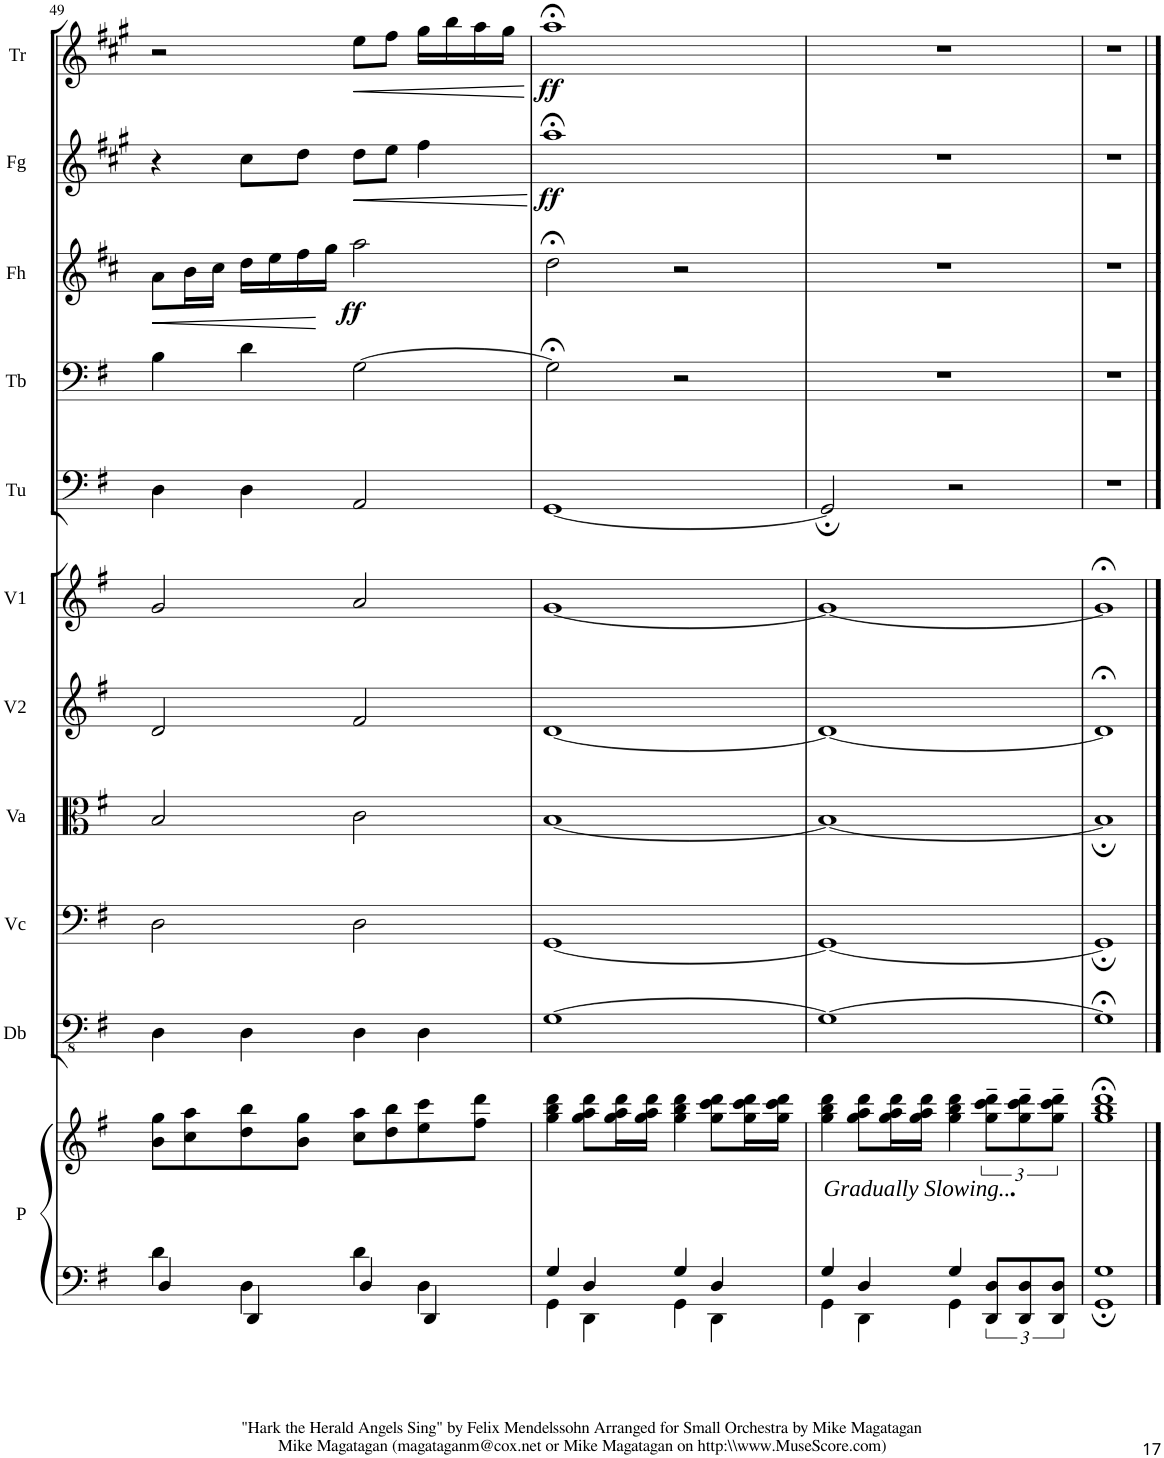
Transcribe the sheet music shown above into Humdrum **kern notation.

**kern	**kern	**kern	**kern	**kern	**kern	**kern	**kern	**kern	**kern	**dynam	**kern	**dynam	**kern	**dynam
*part11	*part11	*part10	*part9	*part8	*part7	*part6	*part5	*part4	*part3	*part3	*part2	*part2	*part1	*part1
*staff12	*staff11	*staff10	*staff9	*staff8	*staff7	*staff6	*staff5	*staff4	*staff3	*staff3	*staff2	*staff2	*staff1	*staff1
*I"Piano	*	*I"Bass	*I"Cello	*I"Viola	*I"Violin 2	*I"Violin 1	*I"F Tuba	*I"Trombone	*I"French Horn	*	*I"Flugelhorn	*	*I"Bb Trumpet	*
*I'P	*	*	*	*I'Va	*I'V2	*I'V1	*I'Tu	*I'Tb	*I'Fh	*	*I'Fg	*	*I'Tr	*
!!LO:PB:g=z
*clefF4	*clefG2	*clefFv4	*clefF4	*clefC3	*clefG2	*clefG2	*clefF4	*clefF4	*clefG2	*	*clefG2	*	*clefG2	*
*	*	*	*	*	*	*	*	*	*Trd4c7	*	*Trd1c2	*	*Trd1c2	*
*k[f#]	*k[f#]	*k[f#]	*k[f#]	*k[f#]	*k[f#]	*k[f#]	*k[f#]	*k[f#]	*k[f#c#]	*	*k[f#c#g#]	*	*k[f#c#g#]	*
*M4/4	*M4/4	*M4/4	*M4/4	*M4/4	*M4/4	*M4/4	*M4/4	*M4/4	*M4/4	*	*M4/4	*	*M4/4	*
*met(c)	*met(c)	*met(c)	*met(c)	*met(c)	*met(c)	*met(c)	*met(c)	*met(c)	*met(c)	*	*met(c)	*	*met(c)	*
=49	=49	=49	=49	=49	=49	=49	=49	=49	=49	=49	=49	=49	=49	=49
*^	*	*	*	*	*	*	*	*	*	*	*	*	*	*
!	!	!	!	!	!	!	!	!	!	!	!LO:HP:b	!	!	!	!
4D/	4d\	8b\ 8gg\L	4DD\	2D\	2B/	2d/	2g/	4D\	4B\	8a\L	<	4r	.	2r	.
.	.	8cc\ 8aa\	.	.	.	.	.	.	.	16b\L	.	.	.	.	.
.	.	.	.	.	.	.	.	.	.	16cc#\JJ	.	.	.	.	.
4DD/	4D\	8dd\ 8bb\	4DD\	.	.	.	.	4D\	4d\	16dd\LL	.	8cc#\L	.	.	.
.	.	.	.	.	.	.	.	.	.	16ee\	.	.	.	.	.
.	.	8b\ 8gg\J	.	.	.	.	.	.	.	16ff#\	.	8dd\J	.	.	.
.	.	.	.	.	.	.	.	.	.	16gg\JJ	[	.	.	.	.
!	!	!	!	!	!	!	!	!	!	!	!LO:DY:b	!	!LO:HP:b	!	!LO:HP:b
4D/	4d\	8cc\ 8aa\L	4DD\	2D\	2c\	2f#/	2a/	2AA/	[2G\	2aa\	ff	8dd\L	<	8ee\L	<
.	.	8dd\ 8bb\	.	.	.	.	.	.	.	.	.	8ee\J	.	8ff#\J	.
4DD/	4D\	8ee\ 8ccc\	4DD\	.	.	.	.	.	.	.	.	4ff#\	.	16gg#\LL	.
.	.	.	.	.	.	.	.	.	.	.	.	.	.	16bb\	.
.	.	8ff#\ 8ddd\J	.	.	.	.	.	.	.	.	.	.	.	16aa\	.
.	.	.	.	.	.	.	.	.	.	.	.	.	.	16gg#\JJ	.
*v	*v	*	*	*	*	*	*	*	*	*	*	*	*	*	*
.	.	.	.	.	.	.	.	.	.	.	.	[	.	[
=50	=50	=50	=50	=50	=50	=50	=50	=50	=50	=50	=50	=50	=50	=50
*^	*	*	*	*	*	*	*	*	*	*	*	*	*	*
!	!	!	!	!	!	!	!	!	!	!	!	!	!LO:DY:b	!	!LO:DY:b
4G/	4GG\	4gg\ 4bb\ 4ddd\	[1GG	[1GG	[1B	[1d	[1g	[1GG	2G;<\]	2dd;<\	.	1aa;<	ff	1aa;<	ff
4D/	4DD\	8gg\ 8aa\ 8ddd\L	.	.	.	.	.	.	.	.	.	.	.	.	.
.	.	16gg\ 16aa\ 16ddd\L	.	.	.	.	.	.	.	.	.	.	.	.	.
.	.	16gg\ 16aa\ 16ddd\JJ	.	.	.	.	.	.	.	.	.	.	.	.	.
4G/	4GG\	4gg\ 4bb\ 4ddd\	.	.	.	.	.	.	2r	2r	.	.	.	.	.
4D/	4DD\	8gg\ 8ccc\ 8ddd\L	.	.	.	.	.	.	.	.	.	.	.	.	.
.	.	16gg\ 16ccc\ 16ddd\L	.	.	.	.	.	.	.	.	.	.	.	.	.
.	.	16gg\ 16ccc\ 16ddd\JJ	.	.	.	.	.	.	.	.	.	.	.	.	.
=51	=51	=51	=51	=51	=51	=51	=51	=51	=51	=51	=51	=51	=51	=51	=51
!LO:TX:a:i:t=Gradually Slowing..	!	!	!	!	!	!	!	!	!	!	!	!	!	!	!
!LO:TX:a:B:t=.	!	!	!	!	!	!	!	!	!	!	!	!	!	!	!
4G/	4GG\	4gg\ 4bb\ 4ddd\	1GG_	1GG_	1B_	1d_	1g_	2GG;/]	1r	1r	.	1r	.	1r	.
4D/	4DD\	8gg\ 8aa\ 8ddd\L	.	.	.	.	.	.	.	.	.	.	.	.	.
.	.	16gg\ 16aa\ 16ddd\L	.	.	.	.	.	.	.	.	.	.	.	.	.
.	.	16gg\ 16aa\ 16ddd\JJ	.	.	.	.	.	.	.	.	.	.	.	.	.
4G/	4GG\	4gg\ 4bb\ 4ddd\	.	.	.	.	.	2r	.	.	.	.	.	.	.
12DD/ 12D/L	4ryy	12gg\~ 12ccc\~ 12ddd\~L	.	.	.	.	.	.	.	.	.	.	.	.	.
12DD/ 12D/	.	12gg\~ 12ccc\~ 12ddd\~	.	.	.	.	.	.	.	.	.	.	.	.	.
12DD/ 12D/J	.	12gg\~ 12ccc\~ 12ddd\~J	.	.	.	.	.	.	.	.	.	.	.	.	.
*v	*v	*	*	*	*	*	*	*	*	*	*	*	*	*	*
=52	=52	=52	=52	=52	=52	=52	=52	=52	=52	=52	=52	=52	=52	=52
1GG; 1G;	1gg;< 1bb;< 1ddd;<	1GG;<]	1GG;]	1B;]	1d;<]	1g;<]	1r	1r	1r	.	1r	.	1r	.
==	==	==	==	==	==	==	==	==	==	==	==	==	==	==
*-	*-	*-	*-	*-	*-	*-	*-	*-	*-	*-	*-	*-	*-	*-
